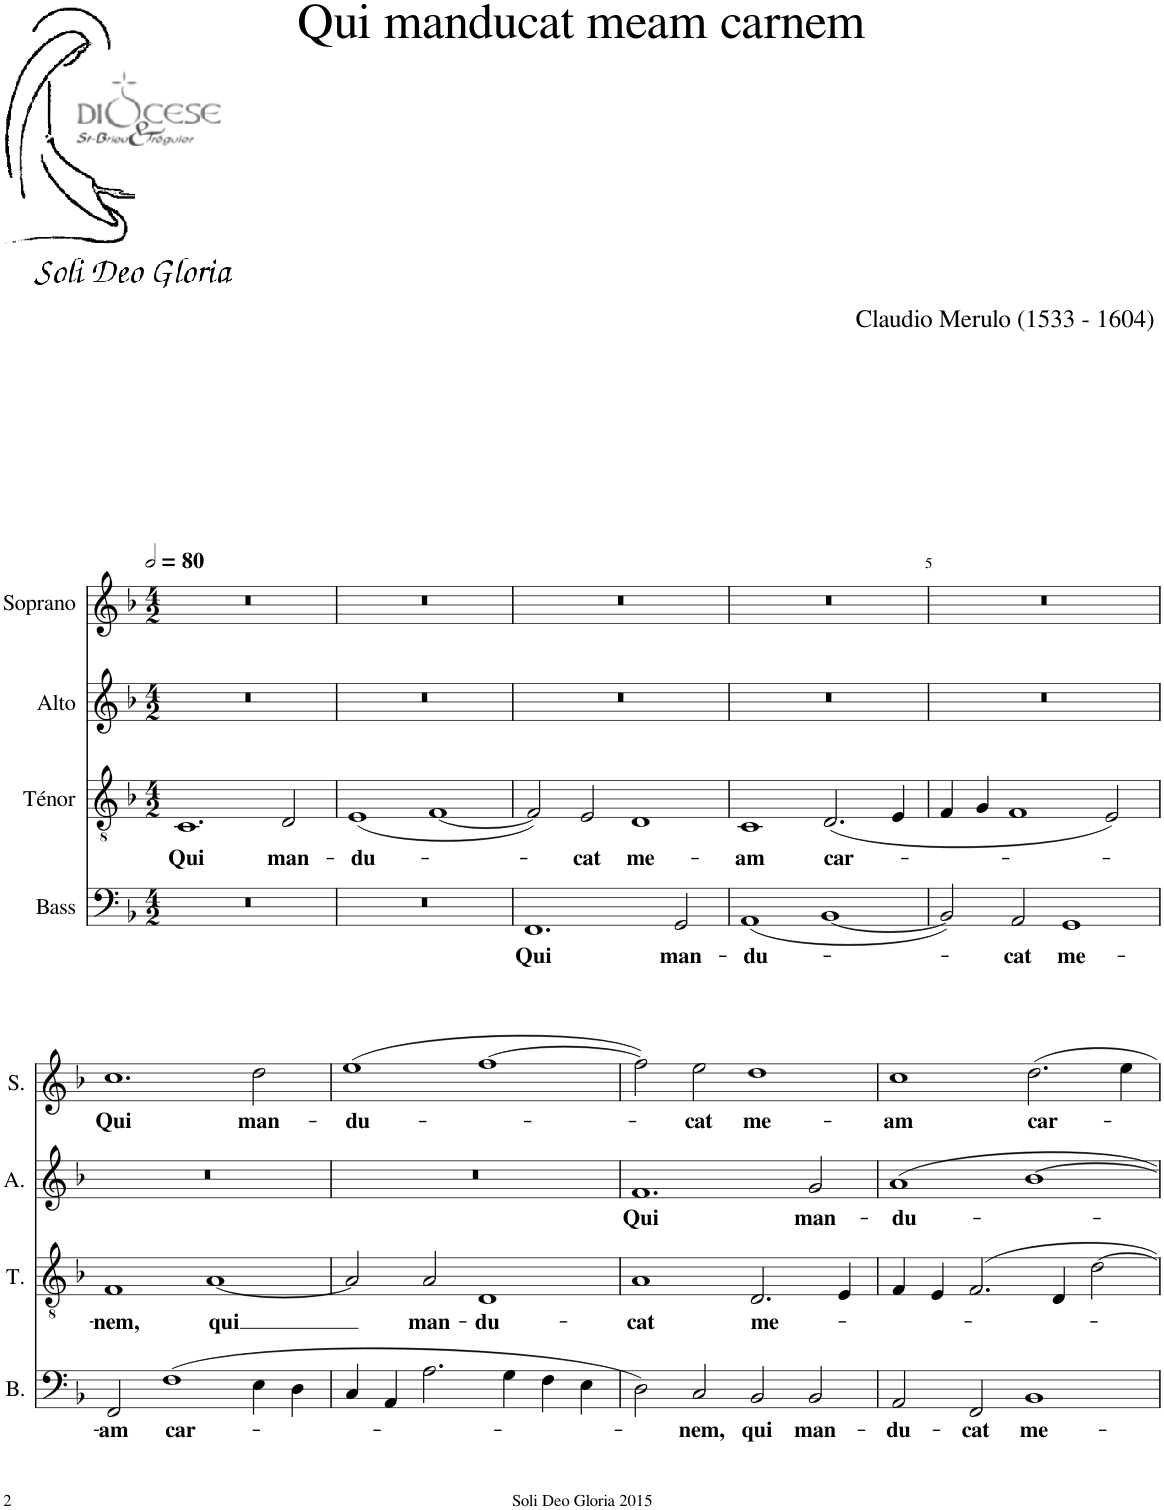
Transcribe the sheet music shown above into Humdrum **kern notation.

**kern	**text	**kern	**text	**kern	**text	**kern	**text
*part4	*part4	*part3	*part3	*part2	*part2	*part1	*part1
*staff4	*staff4	*staff3	*staff3	*staff2	*staff2	*staff1	*staff1
*I"Bass	*	*I"Ténor	*	*I"Alto	*	*I"Soprano	*
*I'B.	*	*I'T.	*	*I'A.	*	*I'S.	*
*clefF4	*	*clefGv2	*	*clefG2	*	*clefG2	*
*k[b-]	*	*k[b-]	*	*k[b-]	*	*k[b-]	*
*M4/2	*	*M4/2	*	*M4/2	*	*M4/2	*
*MM160	*	*MM160	*	*MM160	*	*MM160	*
=1	=1	=1	=1	=1	=1	=1	=1
!	!	!	!LO:LY:b	!	!	!	!
0r	.	1.C	Qui	0r	.	0r	.
!	!	!	!LO:LY:b	!	!	!	!
.	.	2D/	man-	.	.	.	.
=2	=2	=2	=2	=2	=2	=2	=2
!	!	!	!LO:LY:b	!	!	!	!
0r	.	(1E	-du-	0r	.	0r	.
.	.	[1F	.	.	.	.	.
=3	=3	=3	=3	=3	=3	=3	=3
!	!LO:LY:b	!	!	!	!	!	!
1.FF	Qui	2F/])	.	0r	.	0r	.
!	!	!	!LO:LY:b	!	!	!	!
.	.	2E/	-cat	.	.	.	.
!	!	!	!LO:LY:b	!	!	!	!
.	.	1D	me-	.	.	.	.
!	!LO:LY:b	!	!	!	!	!	!
2GG/	man-	.	.	.	.	.	.
=4	=4	=4	=4	=4	=4	=4	=4
!	!LO:LY:b	!	!LO:LY:b	!	!	!	!
(1AA	-du-	1C	-am	0r	.	0r	.
!	!	!	!LO:LY:b	!	!	!	!
[1BB-	.	(2.D/	car-	.	.	.	.
.	.	4E/	.	.	.	.	.
=5	=5	=5	=5	=5	=5	=5	=5
2BB-/])	.	4F/	.	0r	.	0r	.
.	.	4G/	.	.	.	.	.
!	!LO:LY:b	!	!	!	!	!	!
2AA/	-cat	1F	.	.	.	.	.
!	!LO:LY:b	!	!	!	!	!	!
1GG	me-	.	.	.	.	.	.
.	.	2E/)	.	.	.	.	.
!!LO:LB:g=z
=6	=6	=6	=6	=6	=6	=6	=6
!	!LO:LY:b	!	!LO:LY:b	!	!	!	!LO:LY:b
2FF/	-am	1F	-nem,	0r	.	1.cc	Qui
!	!LO:LY:b	!	!	!	!	!	!
(1F	car-	.	.	.	.	.	.
!	!	!	!LO:LY:b	!	!	!	!
.	.	[1A	qui	.	.	.	.
!	!	!	!	!	!	!	!LO:LY:b
4E\	.	.	.	.	.	2dd\	man-
4D\	.	.	.	.	.	.	.
=7	=7	=7	=7	=7	=7	=7	=7
!	!	!	!	!	!	!	!LO:LY:b
4C/	.	2A/]	.	0r	.	(1ee	-du-
4AA/	.	.	.	.	.	.	.
!	!	!	!LO:LY:b	!	!	!	!
2.A\	.	2A/	man-	.	.	.	.
!	!	!	!LO:LY:b	!	!	!	!
.	.	1D	-du-	.	.	[1ff	.
4G\	.	.	.	.	.	.	.
4F\	.	.	.	.	.	.	.
4E\	.	.	.	.	.	.	.
=8	=8	=8	=8	=8	=8	=8	=8
!	!	!	!LO:LY:b	!	!LO:LY:b	!	!
2D\)	.	1A	-cat	1.f	Qui	2ff\])	.
!	!LO:LY:b	!	!	!	!	!	!LO:LY:b
2C/	-nem,	.	.	.	.	2ee\	-cat
!	!LO:LY:b	!	!LO:LY:b	!	!	!	!LO:LY:b
2BB-/	qui	2.D/	me-	.	.	1dd	me-
!	!LO:LY:b	!	!	!	!LO:LY:b	!	!
2BB-/	man-	.	.	2g/	man-	.	.
.	.	4E/	.	.	.	.	.
=9	=9	=9	=9	=9	=9	=9	=9
!	!LO:LY:b	!	!	!	!LO:LY:b	!	!LO:LY:b
2AA/	-du-	4F/	.	1a	-du-	1cc	-am
.	.	4E/	.	.	.	.	.
!	!LO:LY:b	!	!	!	!	!	!
2FF/	-cat	2.F/	.	.	.	.	.
!	!LO:LY:b	!	!	!	!	!	!LO:LY:b
1BB-	me-	.	.	[1b-	.	2.dd\	car-
.	.	4D/	.	.	.	.	.
.	.	[2d\	.	.	.	.	.
.	.	.	.	.	.	4ee\	.
=	=	=	=	=	=	=	=
*-	*-	*-	*-	*-	*-	*-	*-
